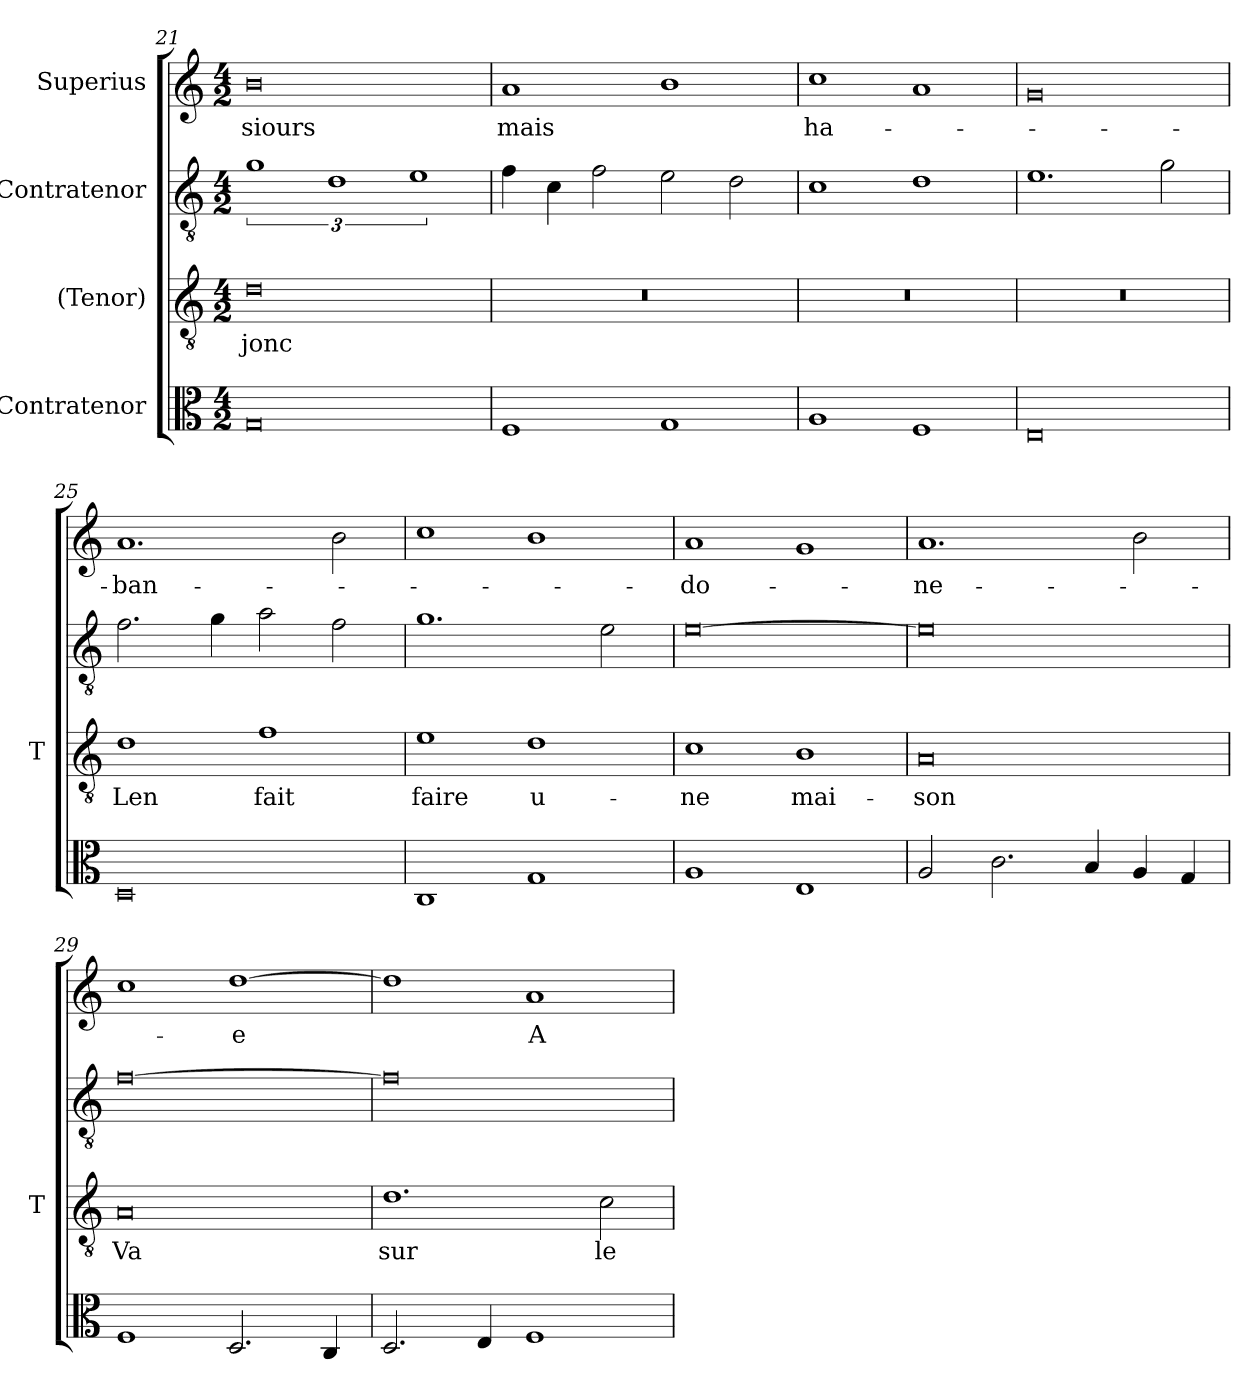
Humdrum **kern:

**kern	**kern	**text	**kern	**kern	**text
*part4	*part3	*part3	*part2	*part1	*part1
*staff4	*staff3	*staff3	*staff2	*staff1	*staff1
*I"Contratenor	*I"(Tenor)	*	*I"Contratenor	*I"Superius	*
*	*I'T	*	*	*	*
*clefC3	*clefGv2	*	*clefGv2	*clefG2	*
*M4/2	*M4/2	*	*M4/2	*M4/2	*
=21	=21	=21	=21	=21	=21
0G	0d	-jonc	3%2g	0b	-siours
.	.	.	3%2d	.	.
.	.	.	3%2e	.	.
=22	=22	=22	=22	=22	=22
1F	0r	.	4f	1a	-mais
.	.	.	4c	.	.
.	.	.	2f	.	.
1G	.	.	2e	1b	.
.	.	.	2d	.	.
=23	=23	=23	=23	=23	=23
1A	0r	.	1c	1cc	ha-
1F	.	.	1d	1a	.
=24	=24	=24	=24	=24	=24
0E	0r	.	1.e	0g	.
.	.	.	2g	.	.
=25	=25	=25	=25	=25	=25
0D	1d	-Len	2.f	1.a	-ban-
.	.	.	4g	.	.
.	1f	-fait	2a	.	.
.	.	.	2f	2b	.
=26	=26	=26	=26	=26	=26
1C	1e	-faire	1.g	1cc	.
1G	1d	u-	.	1b	.
.	.	.	2e	.	.
=27	=27	=27	=27	=27	=27
1A	1c	-ne	[0e	1a	-do-
1E	1B	mai-	.	1g	.
=28	=28	=28	=28	=28	=28
2A	0A	-son	0e]	1.a	-ne-
2.c	.	.	.	.	.
4B	.	.	.	.	.
4A	.	.	.	2b	.
4G	.	.	.	.	.
=29	=29	=29	=29	=29	=29
1F	0A	-Va	[0f	1cc	.
2.D	.	.	.	[1dd	-e
4C	.	.	.	.	.
=30	=30	=30	=30	=30	=30
2.D	1.d	-sur	0f]	1dd]	.
4E	.	.	.	.	.
1F	.	.	.	1a	-A
.	2c	-le	.	.	.
=	=	=	=	=	=
*-	*-	*-	*-	*-	*-
